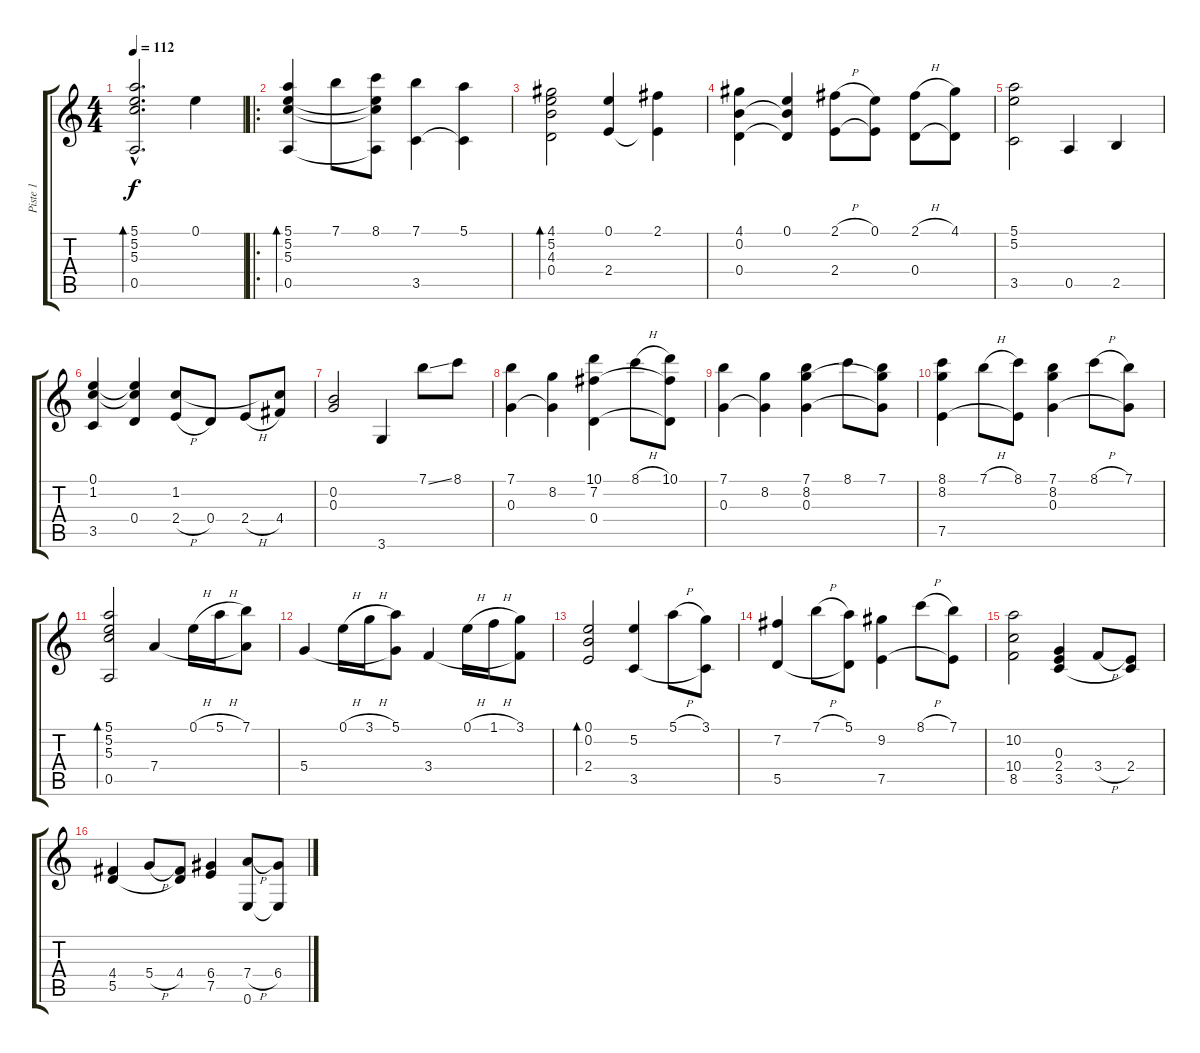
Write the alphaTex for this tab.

\track ("Piste 1" "Piste 1") {instrument acousticguitarnylon}
\staff {score tabs}
\tuning (E4 B3 G3 D3 A2 E2) {hide}
\ts (4 4)
\tempo 112
\clef g2
\ks c
(5.1{hac} 5.2{hac} 5.3{hac} 0.5{hac}).2{d bd 120 dy f} 0.1.4 |
\ro
(5.1 5.2 5.3 0.5).4{bd 120} 7.1.8 (8.1 5.2{t} 5.3{t} 0.5{t}).8 (7.1 3.5).4 (5.1 3.5{t}).4 |
(4.1 5.2 4.3 0.4).2{bd 120} (0.1 2.4).4 (2.1 2.4{t}).4 |
(4.1 0.2 0.4).4 (0.1 0.2{t} 0.4{t}).4 (2.1{h} 2.4).8 (0.1 2.4{t}).8 (2.1{h} 0.4).8 (4.1 0.4{t}).8 |
(5.1 5.2 3.5).2 0.5.4 2.5.4 |
(0.1 1.2 3.5).4 (0.1{t} 1.2{t} 0.4).4 (1.2 2.4{h}).8 0.4.8 2.4{h}.8 (1.2{t} 4.4).8 |
(0.2 0.3).2 3.6.4 7.1{ss}.8 8.1.8 |
(7.1 0.3).4 (8.2 0.3{t}).4 (10.1 7.2 0.4).4 8.1{h}.8 (10.1 7.2{t} 0.4{t}).8 |
(7.1 0.3).4 (8.2 0.3{t}).4 (7.1 8.2 0.3).4 8.1.8 (7.1 8.2{t} 0.3{t}).8 |
(8.1 8.2 7.5).4 7.1{h}.8 (8.1 7.5{t}).8 (7.1 8.2 0.3).4 8.1{h}.8 (7.1 0.3{t}).8 |
(5.1 5.2 5.3 0.5).2{bd 120} 7.4.4 0.1{h}.16 5.1{h}.16 (7.1 7.4{t}).8 |
5.4.4 0.1{h}.16 3.1{h}.16 (5.1 5.4{t}).8 3.4.4 0.1{h}.16 1.1{h}.16 (3.1 3.4{t}).8 |
(0.1 0.2 2.4).2{bd 120} (5.2 3.5).4 5.1{h}.8 (3.1 3.5{t}).8 |
(7.2 5.5).4 7.1{h}.8 (5.1 5.5{t}).8 (9.2 7.5).4 8.1{h}.8 (7.1 7.5{t}).8 |
(10.2 10.4 8.5).2 (0.3 2.4 3.5).4 3.4{h}.8 (2.4 3.5{t}).8 |
(4.4 5.5).4 5.4{h}.8 (4.4 5.5{t}).8 (6.4 7.5).4 (7.4{h} 0.6).8 (6.4 0.6{t}).8
